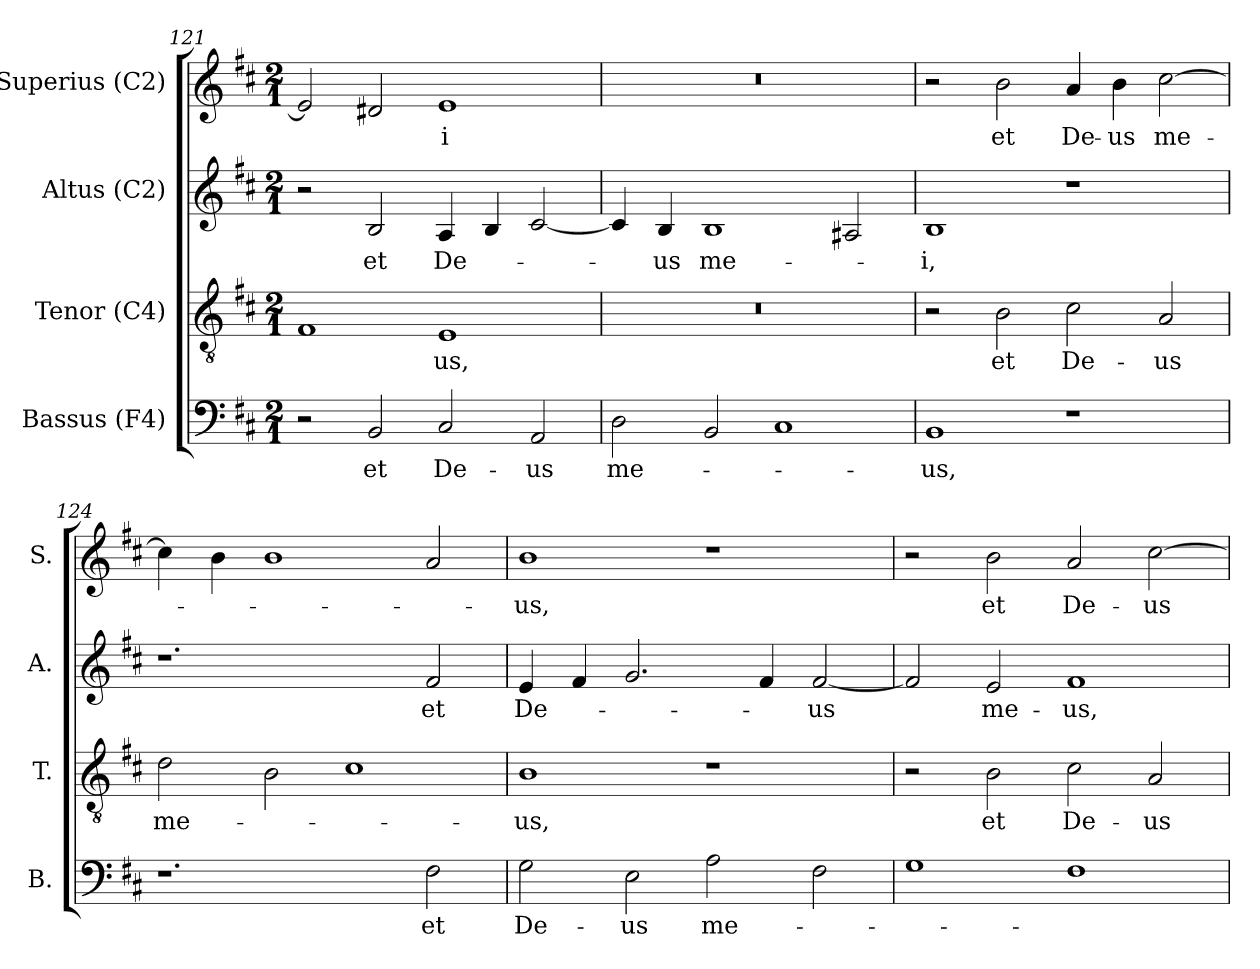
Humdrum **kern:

**kern	**text	**kern	**text	**kern	**text	**kern	**text
*part4	*part4	*part3	*part3	*part2	*part2	*part1	*part1
*staff4	*staff4	*staff3	*staff3	*staff2	*staff2	*staff1	*staff1
*I"Bassus (F4)	*	*I"Tenor (C4)	*	*I"Altus (C2)	*	*I"Superius (C2)	*
*I'B.	*	*I'T.	*	*I'A.	*	*I'S.	*
!!LO:LB:g=z
*clefF4	*	*clefGv2	*	*clefG2	*	*clefG2	*
*	*	*ITrd7c12	*	*ITrd7c12	*	*	*
*k[f#c#]	*	*k[f#c#]	*	*k[f#c#]	*	*k[f#c#]	*
*D:	*	*D:	*	*D:	*	*D:	*
*M2/1	*	*M2/1	*	*M2/1	*	*M2/1	*
=121	=121	=121	=121	=121	=121	=121	=121
2r	.	1FF#i	.	2r	.	2ei/]	.
!	!LO:LY:b:color=#000000	!	!	!	!	!	!
!	!	!	!	!	!LO:LY:b:color=#000000	!	!
2BBi/	et	.	.	2BBi/	et	2d#i/	.
!	!LO:LY:b:color=#000000	!	!	!	!	!	!
!	!	!	!LO:LY:b:color=#000000	!	!	!	!
!	!	!	!	!	!LO:LY:b:color=#000000	!	!
!	!	!	!	!	!	!	!LO:LY:b:color=#000000
2C#i/	De-	1EEi	-us,	4AAi/	De-	1ei	-i
.	.	.	.	4BBi/	.	.	.
!	!LO:LY:b:color=#000000	!	!	!	!	!	!
2AAi/	-us	.	.	[2C#i/	.	.	.
=122	=122	=122	=122	=122	=122	=122	=122
!	!LO:LY:b:color=#000000	!LO:N:vis=1	!	!	!	!LO:N:vis=1	!
2Di\	me-	0r	.	4C#i/]	.	0r	.
!	!	!	!	!	!LO:LY:b:color=#000000	!	!
.	.	.	.	4BBi/	-us	.	.
!	!	!	!	!	!LO:LY:b:color=#000000	!	!
2BBi/	.	.	.	1BBi	me-	.	.
1C#i	.	.	.	.	.	.	.
.	.	.	.	2AA#i/	.	.	.
=123	=123	=123	=123	=123	=123	=123	=123
!	!LO:LY:b:color=#000000	!	!	!	!	!	!
!	!	!	!	!	!LO:LY:b:color=#000000	!	!
1BBi	-us,	2r	.	1BBi	-i,	2r	.
!	!	!	!LO:LY:b:color=#000000	!	!	!	!
!	!	!	!	!	!	!	!LO:LY:b:color=#000000
.	.	2BBi\	et	.	.	2bi\	et
!	!	!	!LO:LY:b:color=#000000	!	!	!	!
!	!	!	!	!	!	!	!LO:LY:b:color=#000000
1r	.	2C#i\	De-	1r	.	4ai/	De-
!	!	!	!	!	!	!	!LO:LY:b:color=#000000
.	.	.	.	.	.	4bi\	-us
!	!	!	!LO:LY:b:color=#000000	!	!	!	!
!	!	!	!	!	!	!	!LO:LY:b:color=#000000
.	.	2AAi/	-us	.	.	[2cc#i\	me-
=124	=124	=124	=124	=124	=124	=124	=124
!	!	!	!LO:LY:b:color=#000000	!	!	!	!
1.r	.	2Di\	me-	1.r	.	4cc#i\]	.
.	.	.	.	.	.	4bi\	.
.	.	2BBi\	.	.	.	1bi	.
.	.	1C#i	.	.	.	.	.
!	!LO:LY:b:color=#000000	!	!	!	!	!	!
!	!	!	!	!	!LO:LY:b:color=#000000	!	!
2F#i\	et	.	.	2F#i/	et	2ai/	.
!!LO:LB:g=z
=125	=125	=125	=125	=125	=125	=125	=125
!	!LO:LY:b:color=#000000	!	!	!	!	!	!
!	!	!	!LO:LY:b:color=#000000	!	!	!	!
!	!	!	!	!	!LO:LY:b:color=#000000	!	!
!	!	!	!	!	!	!	!LO:LY:b:color=#000000
2Gi\	De-	1BBi	-us,	4Ei/	De-	1bi	-us,
.	.	.	.	4F#i/	.	.	.
!	!LO:LY:b:color=#000000	!	!	!	!	!	!
2Ei\	-us	.	.	2.Gi/	.	.	.
!	!LO:LY:b:color=#000000	!	!	!	!	!	!
2Ai\	me-	1r	.	.	.	1r	.
.	.	.	.	4F#i/	.	.	.
!	!	!	!	!	!LO:LY:b:color=#000000	!	!
2F#i\	.	.	.	[2F#i/	-us	.	.
=126	=126	=126	=126	=126	=126	=126	=126
1Gi	.	2r	.	2F#i/]	.	2r	.
!	!	!	!LO:LY:b:color=#000000	!	!	!	!
!	!	!	!	!	!LO:LY:b:color=#000000	!	!
!	!	!	!	!	!	!	!LO:LY:b:color=#000000
.	.	2BBi\	et	2Ei/	me-	2bi\	et
!	!	!	!LO:LY:b:color=#000000	!	!	!	!
!	!	!	!	!	!LO:LY:b:color=#000000	!	!
!	!	!	!	!	!	!	!LO:LY:b:color=#000000
1F#i	.	2C#i\	De-	1F#i	-us,	2ai/	De-
!	!	!	!LO:LY:b:color=#000000	!	!	!	!
!	!	!	!	!	!	!	!LO:LY:b:color=#000000
.	.	2AAi/	-us	.	.	[2cc#i\	-us
=	=	=	=	=	=	=	=
*-	*-	*-	*-	*-	*-	*-	*-
